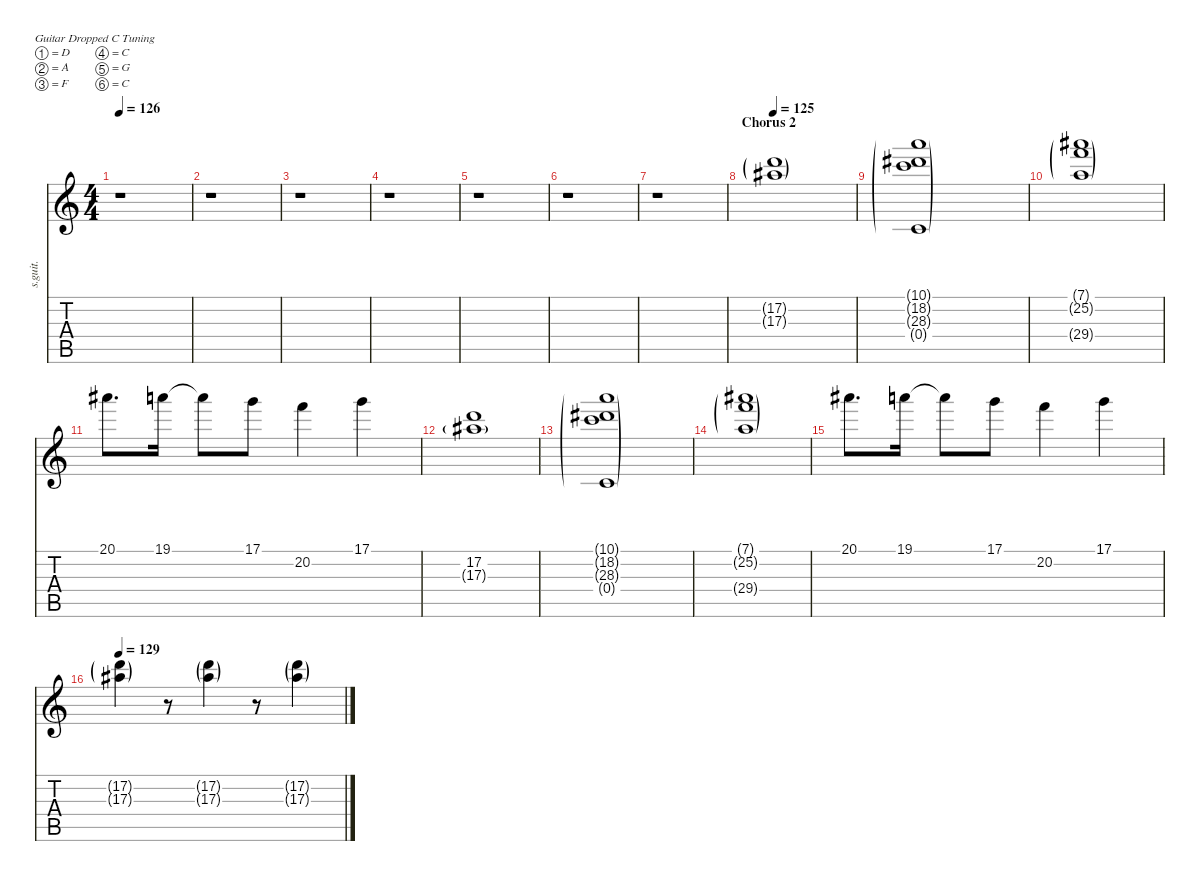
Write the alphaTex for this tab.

\defaultSystemsLayout 4
\hideDynamics
\bracketExtendMode nobrackets
\track ("" "s.guit.") {instrument acousticgrandpiano}
\staff {score tabs}
\tuning (D4 A3 F3 C3 G2 C2)
\displaytranspose 12
\ts (4 4)
\tempo 126
\clef g2
\ks c
r.1{dy f} |
r.1 |
r.1 |
r.1 |
r.1 |
r.1 |
r.1 |
\section ("" "Chorus 2")
\tempo 125
(17.2{g} 17.3{g acc #}).1{lyrics (0 "") lyrics (1 "") lyrics (2 "") lyrics (3 "") lyrics (4 "") dy ff} |
(10.1{g} 18.2{g acc #} 28.3{g} 0.4{g}).1{lyrics (0 "") lyrics (1 "") lyrics (2 "") lyrics (3 "") lyrics (4 "") dy fff} |
(7.1{g} 25.2{g acc #} 29.4{g}).1{lyrics (0 "") lyrics (1 "") lyrics (2 "") lyrics (3 "") lyrics (4 "") dy ff} |
20.1{acc #}.8{d lyrics (0 "") lyrics (1 "") lyrics (2 "") lyrics (3 "") lyrics (4 "") dy f} 19.1.16{lyrics (0 "") lyrics (1 "") lyrics (2 "") lyrics (3 "") lyrics (4 "")} 19.1{t}.8{lyrics (0 "") lyrics (1 "") lyrics (2 "") lyrics (3 "") lyrics (4 "")} 17.1.8{lyrics (0 "") lyrics (1 "") lyrics (2 "") lyrics (3 "") lyrics (4 "")} 20.2.4{lyrics (0 "") lyrics (1 "") lyrics (2 "") lyrics (3 "") lyrics (4 "")} 17.1.4{lyrics (0 "") lyrics (1 "") lyrics (2 "") lyrics (3 "") lyrics (4 "")} |
(17.2 17.3{g acc #}).1{lyrics (0 "") lyrics (1 "") lyrics (2 "") lyrics (3 "") lyrics (4 "") dy mf} |
(10.1{g} 18.2{g acc #} 28.3{g} 0.4{g}).1{lyrics (0 "") lyrics (1 "") lyrics (2 "") lyrics (3 "") lyrics (4 "") dy fff} |
(7.1{g} 25.2{g acc #} 29.4{g}).1{lyrics (0 "") lyrics (1 "") lyrics (2 "") lyrics (3 "") lyrics (4 "") dy ff} |
20.1{acc #}.8{d lyrics (0 "") lyrics (1 "") lyrics (2 "") lyrics (3 "") lyrics (4 "") dy f} 19.1.16{lyrics (0 "") lyrics (1 "") lyrics (2 "") lyrics (3 "") lyrics (4 "")} 19.1{t}.8{lyrics (0 "") lyrics (1 "") lyrics (2 "") lyrics (3 "") lyrics (4 "")} 17.1.8{lyrics (0 "") lyrics (1 "") lyrics (2 "") lyrics (3 "") lyrics (4 "")} 20.2.4{lyrics (0 "") lyrics (1 "") lyrics (2 "") lyrics (3 "") lyrics (4 "")} 17.1.4{lyrics (0 "") lyrics (1 "") lyrics (2 "") lyrics (3 "") lyrics (4 "")} |
\tempo 129
(17.2{g} 17.3{g acc #}).4{lyrics (0 "") lyrics (1 "") lyrics (2 "") lyrics (3 "") lyrics (4 "") dy fff} r.8 (17.2{g} 17.3{g acc #}).4{lyrics (0 "") lyrics (1 "") lyrics (2 "") lyrics (3 "") lyrics (4 "")} r.8 (17.2{g} 17.3{g acc #}).4{lyrics (0 "") lyrics (1 "") lyrics (2 "") lyrics (3 "") lyrics (4 "")}
